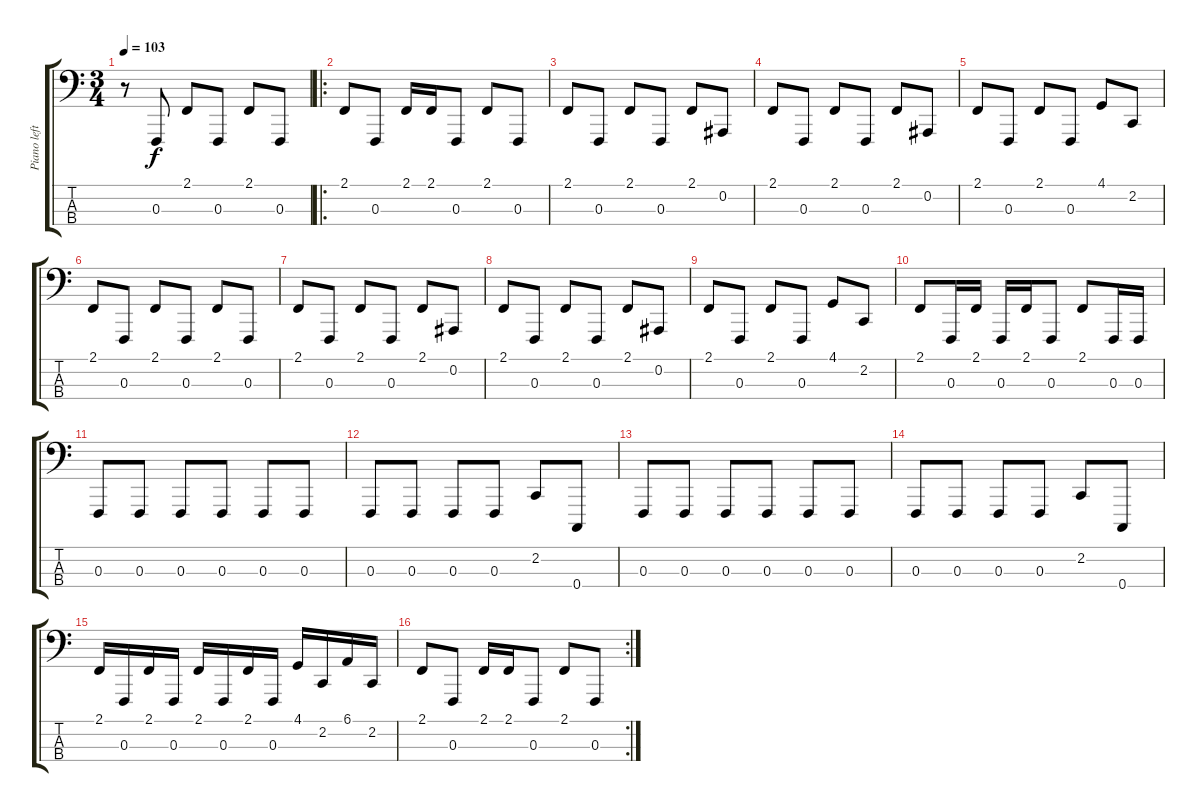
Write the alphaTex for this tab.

\track ("Piano left" "Piano left") {instrument acousticgrandpiano}
\staff {score tabs}
\tuning (Eb2 Bb1 F1 C1) {hide}
\ts (3 4)
\tempo 103
\clef f4
\ks c
r.8{dy f} 0.3.8 2.1.8 0.3.8 2.1.8 0.3.8 |
\ro
2.1.8 0.3.8 2.1.16 2.1.16 0.3.8 2.1.8 0.3.8 |
2.1.8 0.3.8 2.1.8 0.3.8 2.1.8 0.2.8 |
2.1.8 0.3.8 2.1.8 0.3.8 2.1.8 0.2.8 |
2.1.8 0.3.8 2.1.8 0.3.8 4.1.8 2.2.8 |
2.1.8 0.3.8 2.1.8 0.3.8 2.1.8 0.3.8 |
2.1.8 0.3.8 2.1.8 0.3.8 2.1.8 0.2.8 |
2.1.8 0.3.8 2.1.8 0.3.8 2.1.8 0.2.8 |
2.1.8 0.3.8 2.1.8 0.3.8 4.1.8 2.2.8 |
2.1.8 0.3.16 2.1.16 0.3.16 2.1.16 0.3.8 2.1.8 0.3.16 0.3.16 |
0.3.8 0.3.8 0.3.8 0.3.8 0.3.8 0.3.8 |
0.3.8 0.3.8 0.3.8 0.3.8 2.2.8 0.4.8 |
0.3.8 0.3.8 0.3.8 0.3.8 0.3.8 0.3.8 |
0.3.8 0.3.8 0.3.8 0.3.8 2.2.8 0.4.8 |
2.1.16 0.3.16 2.1.16 0.3.16 2.1.16 0.3.16 2.1.16 0.3.16 4.1.16 2.2.16 6.1.16 2.2.16 |
\rc 2
2.1.8 0.3.8 2.1.16 2.1.16 0.3.8 2.1.8 0.3.8
